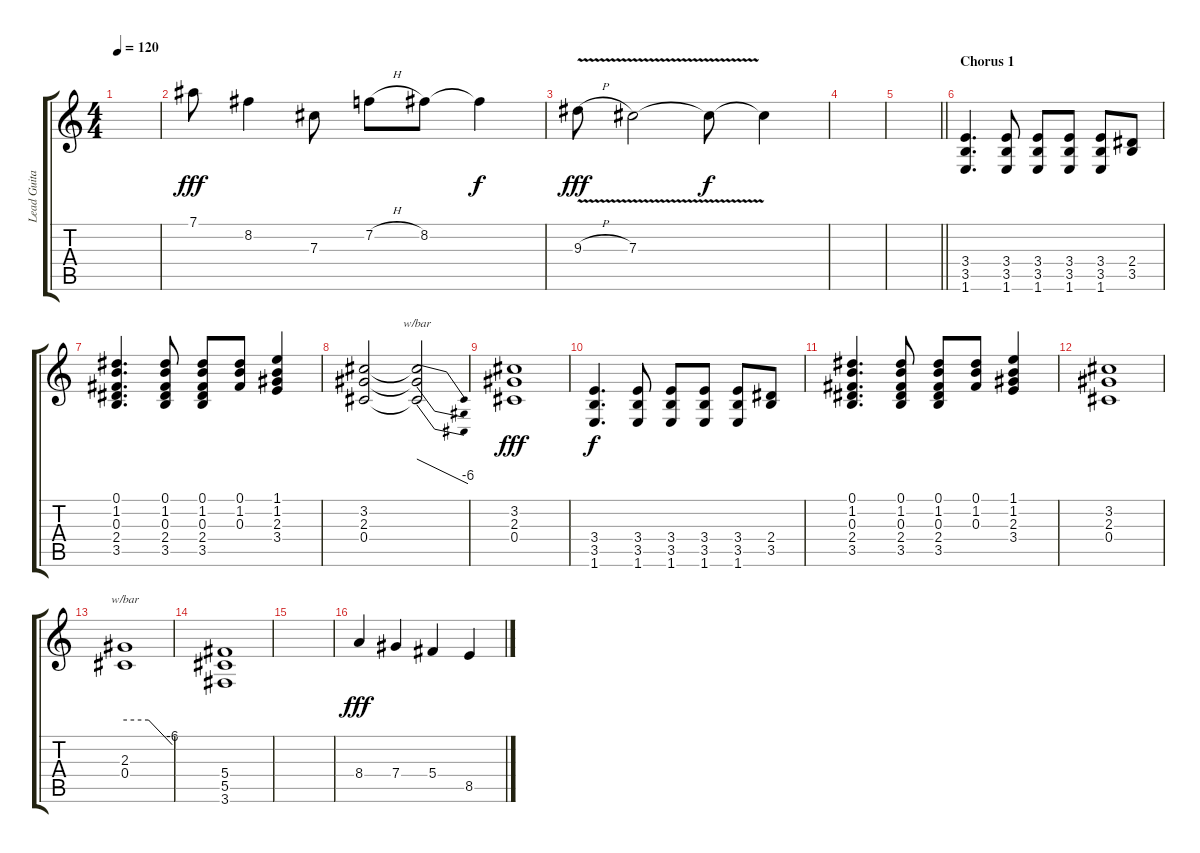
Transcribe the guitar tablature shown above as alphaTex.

\track ("Lead Guitar (Joel Carli)" "Lead Guita") {instrument distortionguitar}
\staff {score tabs}
\tuning (Eb4 Bb3 Gb3 Db3 Ab2 Eb2) {hide}
\ts (4 4)
\tempo 120
\clef g2
\ks c
|
7.1.8{dy fff} 8.2.4 7.3.8 7.2{h}.8 8.2.8 8.2{t}.4{dy f} |
9.3{v h}.8{dy fff} 7.3{v}.2 7.3{t}.8{dy f} 7.3{t}.4 |
|
\barLineRight lightlight
|
\section ("" "Chorus 1")
(3.4 3.5 1.6).4{d volume 11 instrument overdrivenguitar} (3.4 3.5 1.6).8 (3.4 3.5 1.6).8 (3.4 3.5 1.6).8 (3.4 3.5 1.6).8 (2.4 3.5).8 |
(0.1 1.2 0.3 2.4 3.5).4{d} (0.1 1.2 0.3 2.4 3.5).8 (0.1 1.2 0.3 2.4 3.5).8 (0.1 1.2 0.3).8 (1.1 1.2 2.3 3.4).4 |
(3.2 2.3 0.4).2 (3.2{t} 2.3{t} 0.4{t}).2{tbe (dive default 0 0 60 -24)} |
(3.2 2.3 0.4).1{dy fff} |
(3.4 3.5 1.6).4{d dy f} (3.4 3.5 1.6).8 (3.4 3.5 1.6).8 (3.4 3.5 1.6).8 (3.4 3.5 1.6).8 (2.4 3.5).8 |
(0.1 1.2 0.3 2.4 3.5).4{d} (0.1 1.2 0.3 2.4 3.5).8 (0.1 1.2 0.3 2.4 3.5).8 (0.1 1.2 0.3).8 (1.1 1.2 2.3 3.4).4 |
(3.2 2.3 0.4).1 |
(2.3 0.4).1{tbe (custom default 0 0 30 0 60 -24)} |
(5.4 5.5 3.6).1 |
|
8.4.4{dy fff} 7.4.4 5.4.4 8.5.4
